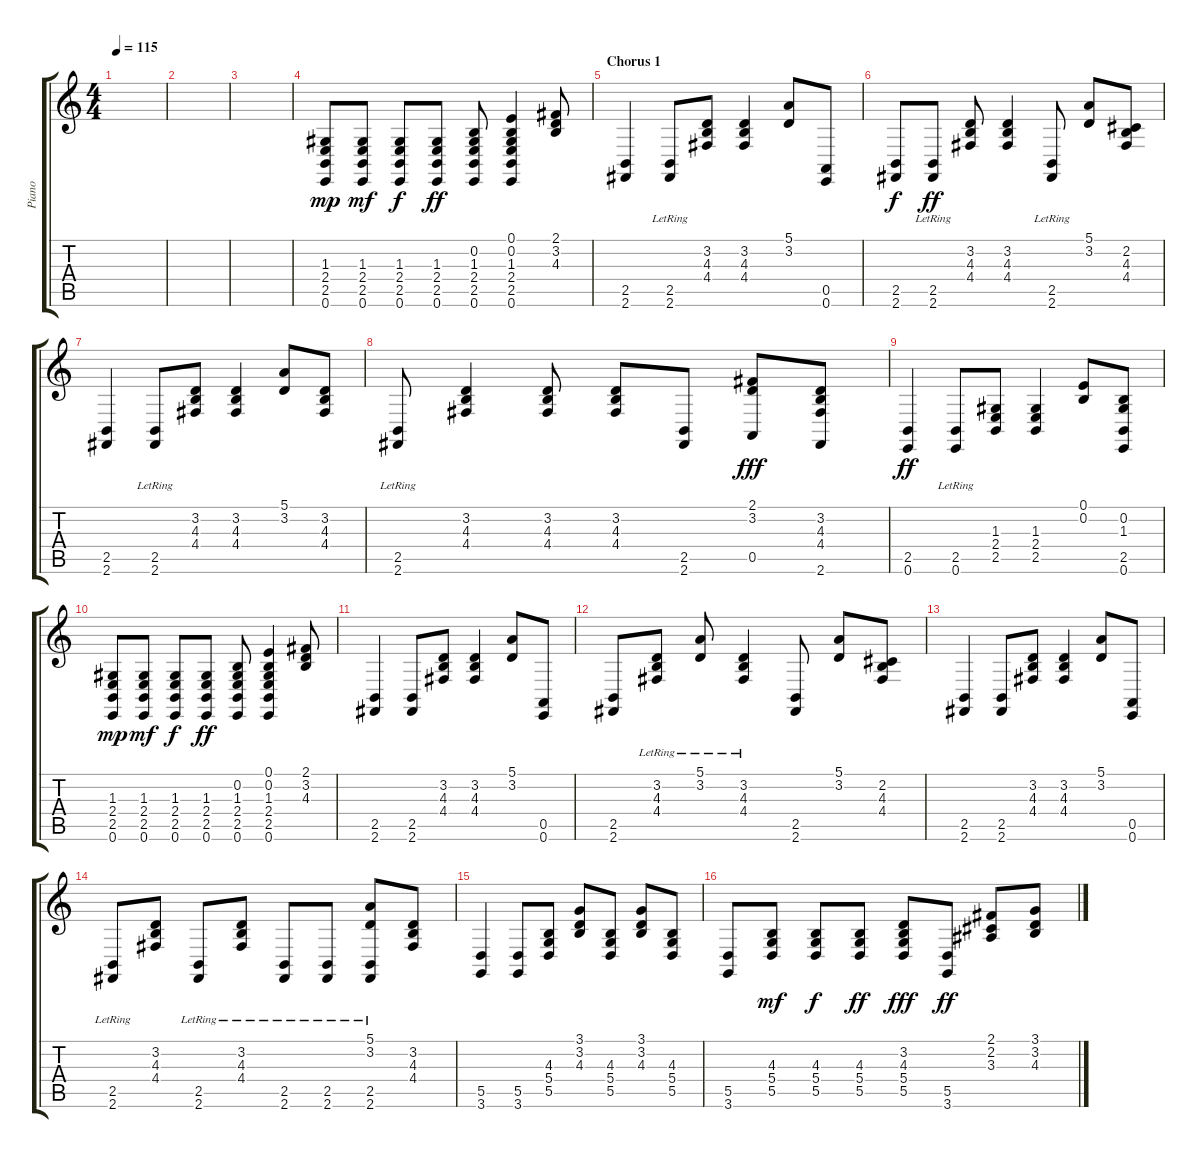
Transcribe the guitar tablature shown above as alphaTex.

\track ("Piano" "Piano") {instrument brightacousticpiano}
\staff {score tabs}
\tuning (E4 B3 G3 D3 A2 E2) {hide}
\ts (4 4)
\tempo 115
\clef g2
\ks c
|
|
|
(1.3 2.4 2.5 0.6).8{dy mp} (1.3 2.4 2.5 0.6).8{dy mf} (1.3 2.4 2.5 0.6).8{dy f} (1.3 2.4 2.5 0.6).8{dy ff} (0.2 1.3 2.4 2.5 0.6).8 (0.1 0.2 1.3 2.4 2.5 0.6).4 (2.1 3.2 4.3).8 |
\section ("" "Chorus 1")
(2.5 2.6).4 (2.5{lr} 2.6{lr}).8 (3.2 4.3 4.4).8 (3.2 4.3 4.4).4 (5.1 3.2).8 (0.5 0.6).8 |
(2.5 2.6).8{dy f} (2.5{lr} 2.6{lr}).8{dy ff} (3.2 4.3 4.4).8 (3.2 4.3 4.4).4 (2.5{lr} 2.6{lr}).8 (5.1 3.2).8 (2.2 4.3 4.4).8 |
(2.5 2.6).4 (2.5{lr} 2.6{lr}).8 (3.2 4.3 4.4).8 (3.2 4.3 4.4).4 (5.1 3.2).8 (3.2 4.3 4.4).8 |
(2.5{lr} 2.6{lr}).8 (3.2 4.3 4.4).4 (3.2 4.3 4.4).8 (3.2 4.3 4.4).8 (2.5 2.6).8 (2.1 3.2 0.5).8{dy fff} (3.2 4.3 4.4 2.6).8 |
(2.5 0.6).4{dy ff} (2.5 0.6{lr}).8 (1.3 2.4 2.5).8 (1.3 2.4 2.5).4 (0.1 0.2).8 (0.2 1.3 2.5 0.6).8 |
(1.3 2.4 2.5 0.6).8{dy mp} (1.3 2.4 2.5 0.6).8{dy mf} (1.3 2.4 2.5 0.6).8{dy f} (1.3 2.4 2.5 0.6).8{dy ff} (0.2 1.3 2.4 2.5 0.6).8 (0.1 0.2 1.3 2.4 2.5 0.6).4 (2.1 3.2 4.3).8 |
(2.5 2.6).4 (2.5 2.6).8 (3.2 4.3 4.4).8 (3.2 4.3 4.4).4 (5.1 3.2).8 (0.5 0.6).8 |
(2.5 2.6).8 (3.2 4.3{lr} 4.4{lr}).8 (5.1{lr} 3.2).8 (3.2{lr} 4.3{lr} 4.4{lr}).4 (2.5 2.6).8 (5.1 3.2).8 (2.2 4.3 4.4).8 |
(2.5 2.6).4 (2.5 2.6).8 (3.2 4.3 4.4).8 (3.2 4.3 4.4).4 (5.1 3.2).8 (0.5 0.6).8 |
(2.5{lr} 2.6{lr}).8 (3.2 4.3 4.4).8 (2.5{lr} 2.6{lr}).8 (3.2 4.3{lr} 4.4).8 (2.5{lr} 2.6{lr}).8 (2.5{lr} 2.6{lr}).8 (5.1{lr} 3.2{lr} 2.5 2.6).8 (3.2 4.3 4.4).8 |
(5.5 3.6).4 (5.5 3.6).8 (4.3 5.4 5.5).8 (3.1 3.2 4.3).8 (4.3 5.4 5.5).8 (3.1 3.2 4.3).8 (4.3 5.4 5.5).8 |
(5.5 3.6).8 (4.3 5.4 5.5).8{dy mf} (4.3 5.4 5.5).8{dy f} (4.3 5.4 5.5).8{dy ff} (3.2 4.3 5.4 5.5).8{dy fff} (5.5 3.6).8{dy ff} (2.1 2.2 3.3).8 (3.1 3.2 4.3).8
